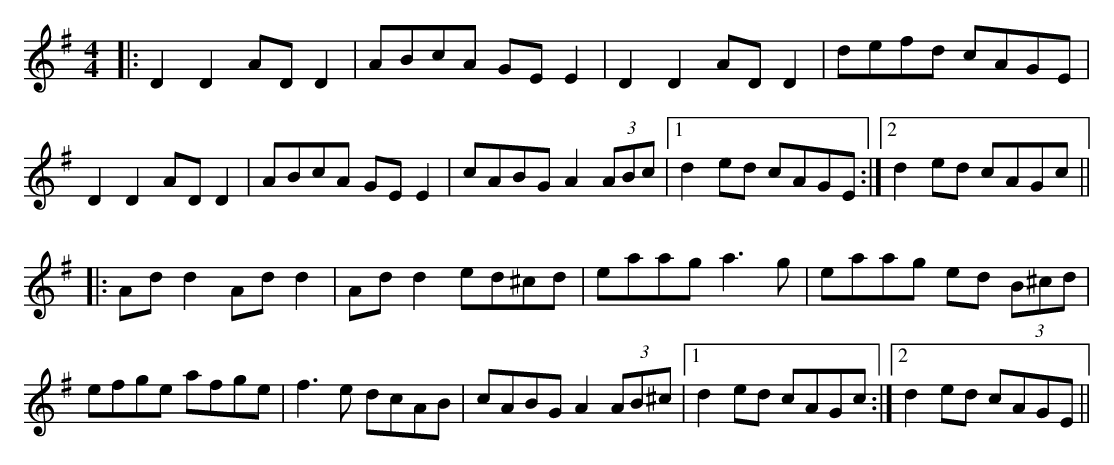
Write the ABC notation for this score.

X:1
M:4/4
K:Dmix
|:D2 D2 AD D2|ABcA GE E2|D2 D2 AD D2|defd cAGE|
D2 D2 AD D2|ABcA GE E2|cABG A2 (3ABc|1 d2 ed cAGE:|2 d2 ed cAGc||
|:Ad d2 Ad d2|Ad d2 ed^cd|eaag a3g|eaag ed (3B^cd|
efge afge|f3e dcAB|cABG A2 (3AB^c|1 d2 ed cAGc:|2 d2 ed cAGE||
